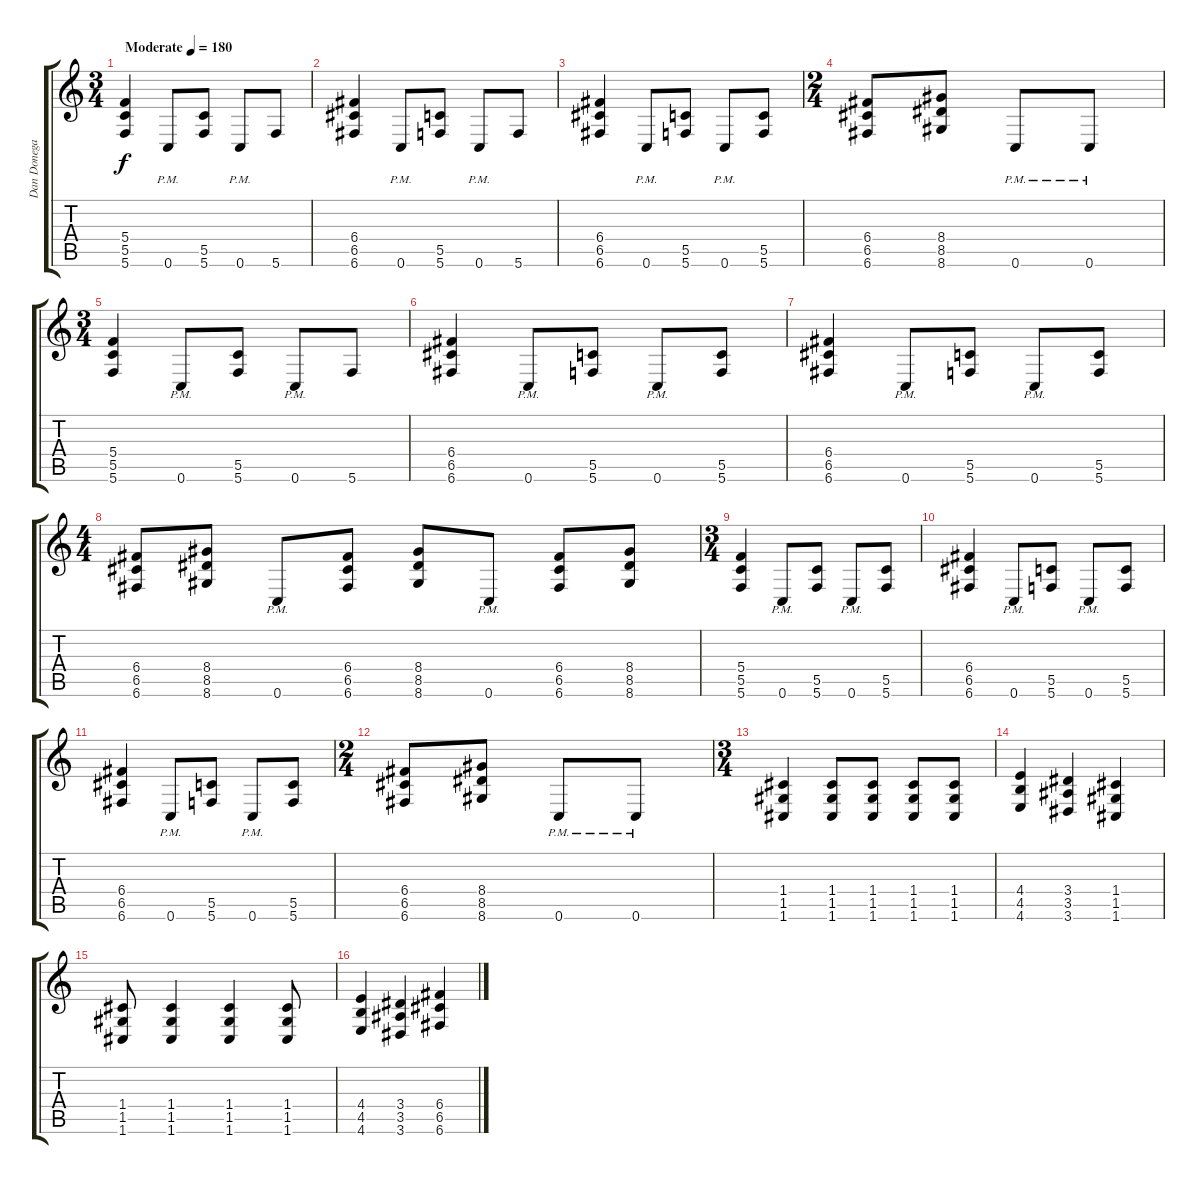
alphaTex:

\track ("Dan Donegan Lead" "Dan Donega") {instrument distortionguitar}
\staff {score tabs}
\tuning (D4 A3 F3 C3 G2 C2) {hide}
\ts (3 4)
\tempo (180 "Moderate")
\clef g2
\ks c
(5.4 5.5 5.6).4{dy f instrument distortionguitar} 0.6{pm}.8 (5.5 5.6).8 0.6{pm}.8 5.6.8 |
(6.4 6.5 6.6).4 0.6{pm}.8 (5.5 5.6).8 0.6{pm}.8 5.6.8 |
(6.4 6.5 6.6).4 0.6{pm}.8 (5.5 5.6).8 0.6{pm}.8 (5.5 5.6).8 |
\ts (2 4)
(6.4 6.5 6.6).8 (8.4 8.5 8.6).8 0.6{pm}.8 0.6{pm}.8 |
\ts (3 4)
(5.4 5.5 5.6).4 0.6{pm}.8 (5.5 5.6).8 0.6{pm}.8 5.6.8 |
(6.4 6.5 6.6).4 0.6{pm}.8 (5.5 5.6).8 0.6{pm}.8 (5.5 5.6).8 |
(6.4 6.5 6.6).4 0.6{pm}.8 (5.5 5.6).8 0.6{pm}.8 (5.5 5.6).8 |
\ts (4 4)
(6.4 6.5 6.6).8 (8.4 8.5 8.6).8 0.6{pm}.8 (6.4 6.5 6.6).8 (8.4 8.5 8.6).8 0.6{pm}.8 (6.4 6.5 6.6).8 (8.4 8.5 8.6).8 |
\ts (3 4)
(5.4 5.5 5.6).4 0.6{pm}.8 (5.5 5.6).8 0.6{pm}.8 (5.5 5.6).8 |
(6.4 6.5 6.6).4 0.6{pm}.8 (5.5 5.6).8 0.6{pm}.8 (5.5 5.6).8 |
(6.4 6.5 6.6).4 0.6{pm}.8 (5.5 5.6).8 0.6{pm}.8 (5.5 5.6).8 |
\ts (2 4)
(6.4 6.5 6.6).8 (8.4 8.5 8.6).8 0.6{pm}.8 0.6{pm}.8 |
\ts (3 4)
(1.4 1.5 1.6).4 (1.4 1.5 1.6).8 (1.4 1.5 1.6).8 (1.4 1.5 1.6).8 (1.4 1.5 1.6).8 |
(4.4 4.5 4.6).4 (3.4 3.5 3.6).4 (1.4 1.5 1.6).4 |
(1.4 1.5 1.6).8 (1.4 1.5 1.6).4 (1.4 1.5 1.6).4 (1.4 1.5 1.6).8 |
(4.4 4.5 4.6).4 (3.4 3.5 3.6).4 (6.4 6.5 6.6).4
